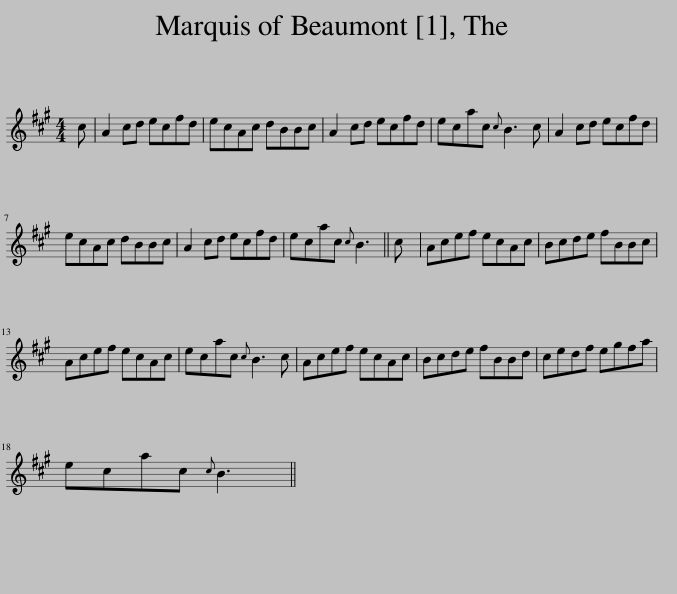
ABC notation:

X:1
L:1/8
M:4/4
I:linebreak $
K:A
V:1 treble
V:1
 c | A2 cd ecfd | ecAc dBBc | A2 cd ecfd | ecac{c} B3 c | %5
 A2 cd ecfd |$ ecAc dBBc | A2 cd ecfd | ecac{c} B3 || c | %10
 Acef ecAc | Bcde fBBc |$ Acef ecAc | ecac{c} B3 c | Acef ecAc | %15
 Bcde fBBd | cedf egfa |$ ecac{c} B3 || %18
